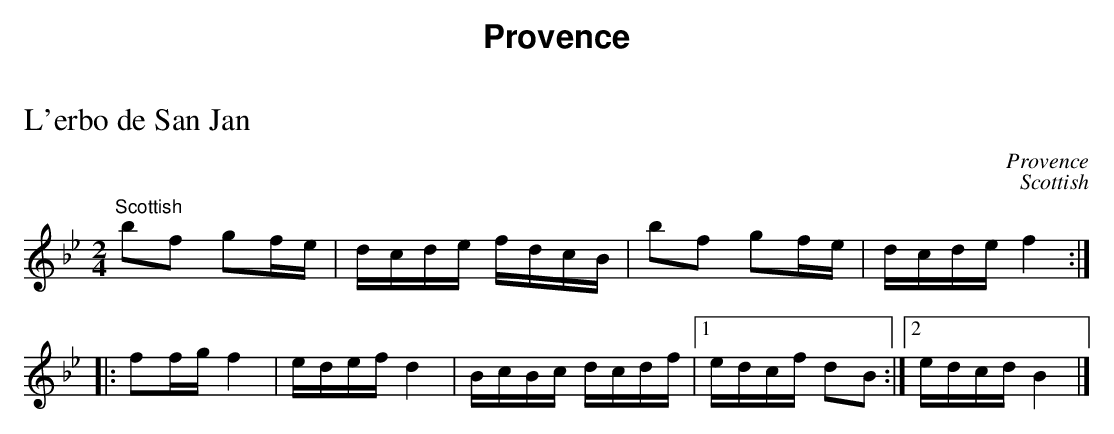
X:1
T:L'erbo de San Jan
C:Provence
M:2/4
L:1/16
K:Bb
"^Scottish"b2f2 g2fe|dcde fdcB|b2f2 g2fe|dcde f4:|
|:f2fg f4|edef d4|BcBc dcdf| [1edcf d2B2:| [2edcd B4|]
